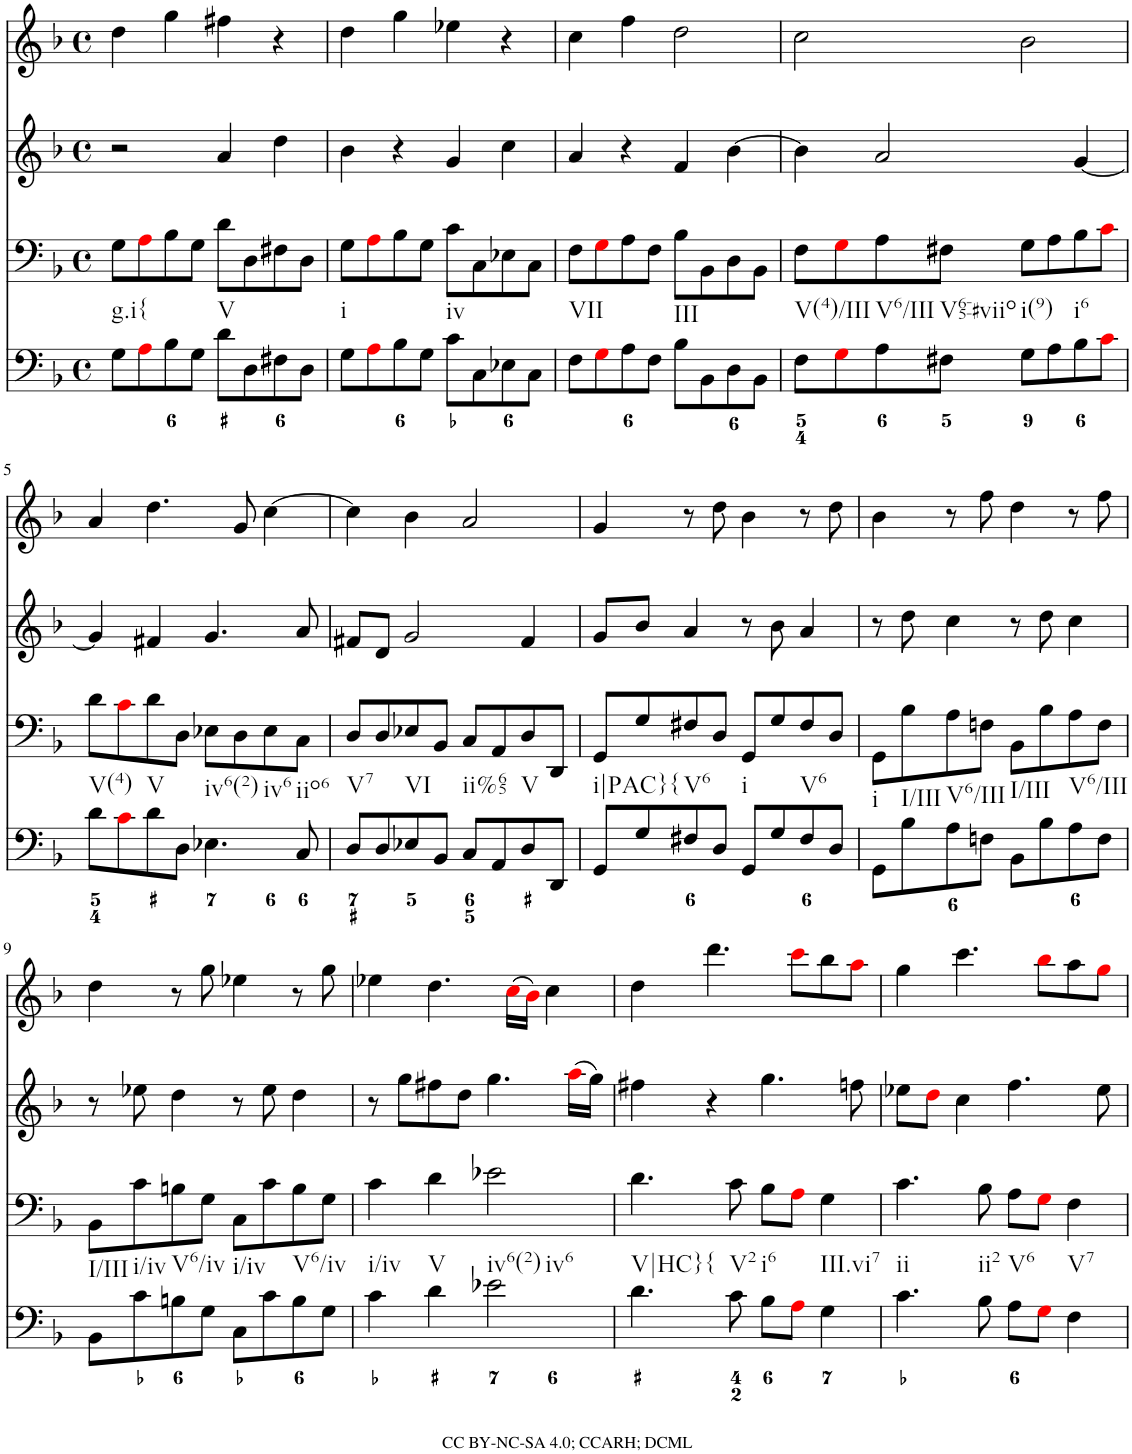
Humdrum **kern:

**kern	**kern	**kern	**kern
*part4	*part3	*part2	*part1
*staff4	*staff3	*staff2	*staff1
*I"Piano	*I"Piano	*I"Piano	*I"Piano
*I'Pno	*I'Pno	*I'Pno	*I'Pno
*clefF4	*clefF4	*clefG2	*clefG2
*k[b-]	*k[b-]	*k[b-]	*k[b-]
*d:	*d:	*d:	*d:
*M4/4	*M4/4	*M4/4	*M4/4
*met(c)	*met(c)	*met(c)	*met(c)
=1	=1	=1	=1
!	!LO:TX:b:t=g.i{	!	!
8G\L	8G\L	2r	4dd\
8Ai\	8Ai\	.	.
8B-\	8B-\	.	4gg\
8G\J	8G\J	.	.
!	!LO:TX:b:t=V	!	!
8d\L	8d\L	4a/	4ff#X\
8D\	8D\	.	.
8F#X\	8F#X\	4dd\	4r
8D\J	8D\J	.	.
=2	=2	=2	=2
!	!LO:TX:b:t=i	!	!
8G\L	8G\L	4b-\	4dd\
8Ai\	8Ai\	.	.
8B-\	8B-\	4r	4gg\
8G\J	8G\J	.	.
!	!LO:TX:b:t=iv	!	!
8c\L	8c\L	4g/	4ee-X\
8C\	8C\	.	.
8E-X\	8E-X\	4cc\	4r
8C\J	8C\J	.	.
=3	=3	=3	=3
!	!LO:TX:b:t=VII	!	!
8F\L	8F\L	4a/	4cc\
8Gi\	8Gi\	.	.
8A\	8A\	4r	4ff\
8F\J	8F\J	.	.
!	!LO:TX:b:t=III	!	!
8B-\L	8B-\L	4f/	2dd\
8BB-\	8BB-\	.	.
8D\	8D\	[4b-\	.
8BB-\J	8BB-\J	.	.
=4	=4	=4	=4
!	!LO:TX:b:t=V(4)/III	!	!
8F\L	8F\L	4b-\]	2cc\
8Gi\	8Gi\	.	.
!	!LO:TX:b:t=V6/III	!	!
8A\	8A\	2a/	.
!	!LO:TX:b:t=V65-#viio	!	!
8F#X\J	8F#X\J	.	.
!	!LO:TX:b:t=i(9)	!	!
8G\L	8G\L	.	2b-\
8A\	8A\	.	.
!	!LO:TX:b:t=i6	!	!
8B-\	8B-\	[4g/	.
8ci\J	8ci\J	.	.
!!LO:LB:g=z
=5	=5	=5	=5
!	!LO:TX:b:t=V(4)	!	!
8d\L	8d\L	4g/]	4a/
8ci\	8ci\	.	.
!	!LO:TX:b:t=V	!	!
8d\	8d\	4f#X/	4.dd\
8D\J	8D\J	.	.
!	!LO:TX:b:t=iv6(2)	!	!
4.E-X\	8E-X\L	4.g/	.
.	8D\	.	8g/
!	!LO:TX:b:t=iv6	!	!
.	8E-\	.	[4cc\
!	!LO:TX:b:t=iio6	!	!
8C/	8C\J	8a/	.
=6	=6	=6	=6
!	!LO:TX:b:t=V7	!	!
8D/L	8D/L	8f#X/L	4cc\]
8D/	8D/	8d/J	.
!	!LO:TX:b:t=VI	!	!
8E-X/	8E-X/	2g/	4b-\
8BB-/J	8BB-/J	.	.
!	!LO:TX:b:t=ii%65	!	!
8C/L	8C/L	.	2a/
8AA/	8AA/	.	.
!	!LO:TX:b:t=V	!	!
8D/	8D/	4f#/	.
8DD/J	8DD/J	.	.
=7	=7	=7	=7
!	!LO:TX:b:t=i|PAC}{	!	!
8GG/L	8GG/L	8g/L	4g/
8G/	8G/	8b-/J	.
!	!LO:TX:b:t=V6	!	!
8F#X/	8F#X/	4a/	8r
8D/J	8D/J	.	8dd\
!	!LO:TX:b:t=i	!	!
8GG/L	8GG/L	8r	4b-\
8G/	8G/	8b-\	.
!	!LO:TX:b:t=V6	!	!
8F#/	8F#/	4a/	8r
8D/J	8D/J	.	8dd\
=8	=8	=8	=8
!	!LO:TX:b:t=i	!	!
8GG\L	8GG\L	8r	4b-\
!	!LO:TX:b:t=I/III	!	!
8B-\	8B-\	8dd\	.
!	!LO:TX:b:t=V6/III	!	!
8A\	8A\	4cc\	8r
8Fn\J	8Fn\J	.	8ff\
!	!LO:TX:b:t=I/III	!	!
8BB-\L	8BB-\L	8r	4dd\
8B-\	8B-\	8dd\	.
!	!LO:TX:b:t=V6/III	!	!
8A\	8A\	4cc\	8r
8F\J	8F\J	.	8ff\
!!LO:LB:g=z
=9	=9	=9	=9
!	!LO:TX:b:t=I/III	!	!
8BB-\L	8BB-\L	8r	4dd\
!	!LO:TX:b:t=i/iv	!	!
8c\	8c\	8ee-X\	.
!	!LO:TX:b:t=V6/iv	!	!
8Bn\	8Bn\	4dd\	8r
8G\J	8G\J	.	8gg\
!	!LO:TX:b:t=i/iv	!	!
8C\L	8C\L	8r	4ee-X\
8c\	8c\	8ee-\	.
!	!LO:TX:b:t=V6/iv	!	!
8B\	8B\	4dd\	8r
8G\J	8G\J	.	8gg\
=10	=10	=10	=10
!	!LO:TX:b:t=i/iv	!	!
4c\	4c\	8r	4ee-X\
.	.	8gg\L	.
!	!LO:TX:b:t=V	!	!
4d\	4d\	8ff#X\	4.dd\
.	.	8dd\J	.
!	!LO:TX:b:t=iv6(2)	!	!
!	!LO:TX:b:t=iv6	!	!
2e-X\	2e-X\	4.gg\	.
.	.	.	(16cci\LL
.	.	.	16b-i\JJ)
.	.	.	4cc\
.	.	(16aai\LL	.
.	.	16gg\JJ)	.
=11	=11	=11	=11
!	!LO:TX:b:t=V|HC}	!	!
!	!LO:TX:b:t={	!	!
4.d\	4.d\	4ff#X\	4dd\
.	.	4r	4.ddd\
!	!LO:TX:b:t=V2	!	!
8c\	8c\	.	.
!	!LO:TX:b:t=i6	!	!
8B-\L	8B-\L	4.gg\	.
8Ai\J	8Ai\J	.	8ccci\L
!	!LO:TX:b:t=III.vi7	!	!
4G\	4G\	.	8bb-\
.	.	8ffn\	8aai\J
=12	=12	=12	=12
!	!LO:TX:b:t=ii	!	!
4.c\	4.c\	8ee-X\L	4gg\
.	.	8ddi\J	.
.	.	4cc\	4.ccc\
!	!LO:TX:b:t=ii2	!	!
8B-\	8B-\	.	.
!	!LO:TX:b:t=V6	!	!
8A\L	8A\L	4.ff\	.
8Gi\J	8Gi\J	.	8bb-i\L
!	!LO:TX:b:t=V7	!	!
4F\	4F\	.	8aa\
.	.	8ee-\	8ggi\J
=	=	=	=
*-	*-	*-	*-
